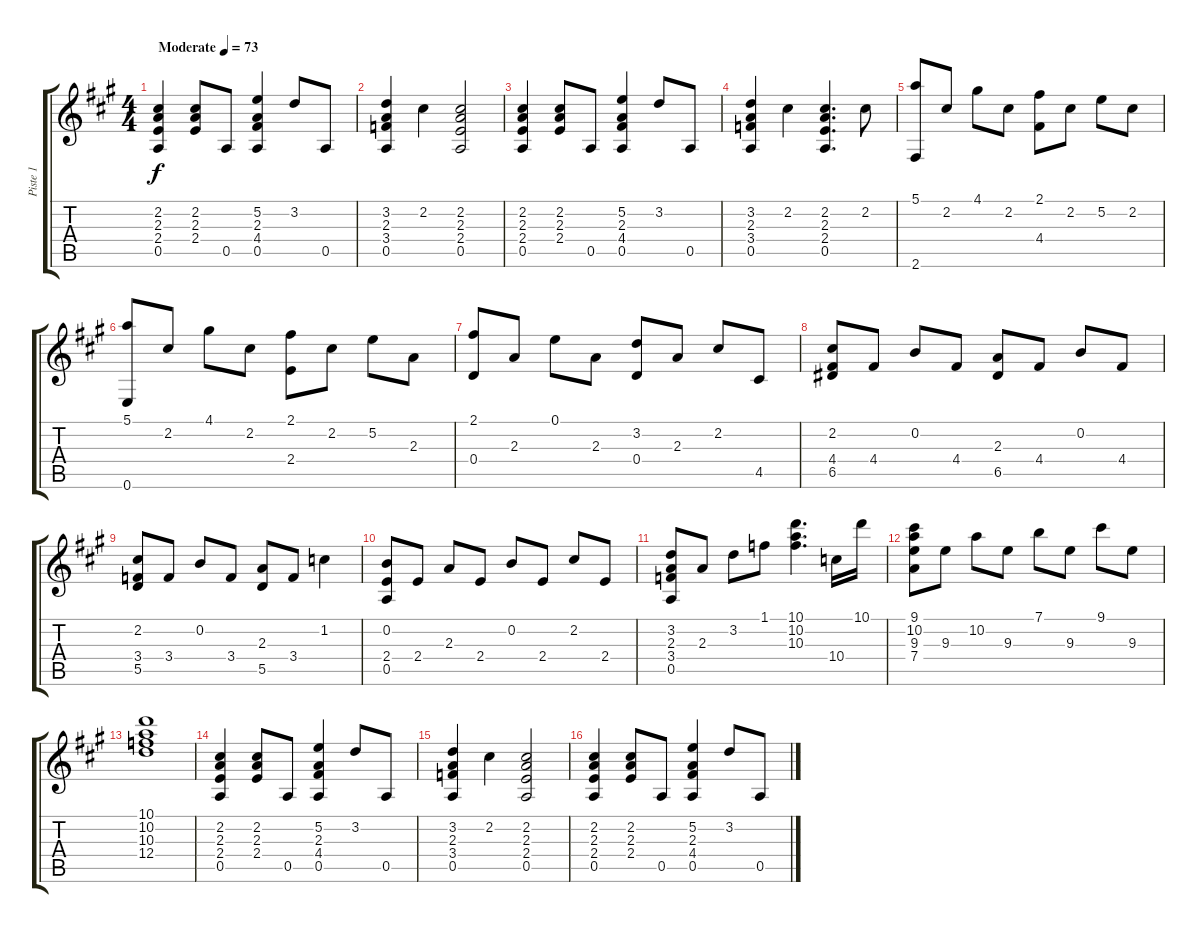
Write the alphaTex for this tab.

\track ("Piste 1" "Piste 1") {instrument acousticguitarsteel}
\staff {score tabs}
\tuning (E4 B3 G3 D3 A2 E2) {hide}
\ts (4 4)
\tempo (73 "Moderate")
\clef g2
\ks a
(2.2 2.3 2.4 0.5).4{dy f instrument acousticguitarsteel} (2.2 2.3 2.4).8 0.5.8 (5.2 2.3 4.4 0.5).4 3.2.8 0.5.8 |
(3.2 2.3 3.4 0.5).4 2.2.4 (2.2 2.3 2.4 0.5).2 |
(2.2 2.3 2.4 0.5).4 (2.2 2.3 2.4).8 0.5.8 (5.2 2.3 4.4 0.5).4 3.2.8 0.5.8 |
(3.2 2.3 3.4 0.5).4 2.2.4 (2.2 2.3 2.4 0.5).4{d} 2.2.8 |
(5.1 2.6).8 2.2.8 4.1.8 2.2.8 (2.1 4.4).8 2.2.8 5.2.8 2.2.8 |
(5.1 0.6).8 2.2.8 4.1.8 2.2.8 (2.1 2.4).8 2.2.8 5.2.8 2.3.8 |
(2.1 0.4).8 2.3.8 0.1.8 2.3.8 (3.2 0.4).8 2.3.8 2.2.8 4.5.8 |
(2.2 4.4 6.5).8 4.4.8 0.2.8 4.4.8 (2.3 6.5).8 4.4.8 0.2.8 4.4.8 |
(2.2 3.4 5.5).8 3.4.8 0.2.8 3.4.8 (2.3 5.5).8 3.4.8 1.2.4 |
(0.2 2.4 0.5).8 2.4.8 2.3.8 2.4.8 0.2.8 2.4.8 2.2.8 2.4.8 |
(3.2 2.3 3.4 0.5).8 2.3.8 3.2.8 1.1.8 (10.1 10.2 10.3).4{d} 10.4.16 10.1.16 |
(9.1 10.2 9.3 7.4).8 9.3.8 10.2.8 9.3.8 7.1.8 9.3.8 9.1.8 9.3.8 |
(10.1 10.2 10.3 12.4).1 |
(2.2 2.3 2.4 0.5).4 (2.2 2.3 2.4).8 0.5.8 (5.2 2.3 4.4 0.5).4 3.2.8 0.5.8 |
(3.2 2.3 3.4 0.5).4 2.2.4 (2.2 2.3 2.4 0.5).2 |
(2.2 2.3 2.4 0.5).4 (2.2 2.3 2.4).8 0.5.8 (5.2 2.3 4.4 0.5).4 3.2.8 0.5.8
